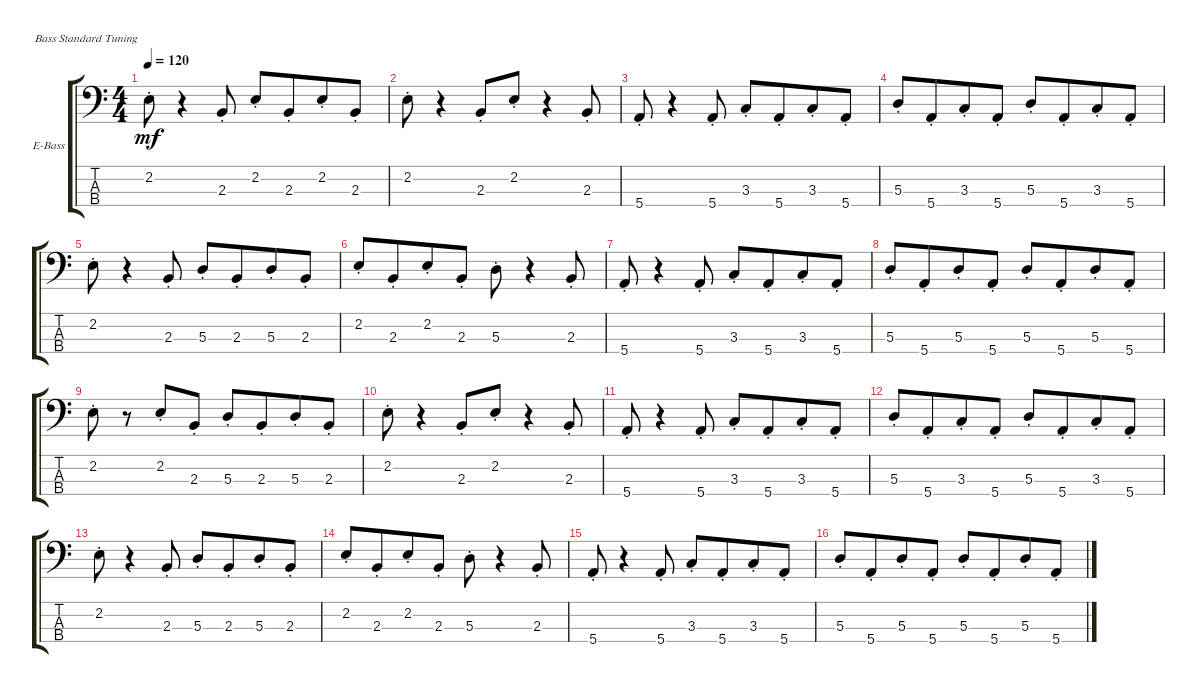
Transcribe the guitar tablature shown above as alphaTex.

\bracketExtendMode groupsimilarinstruments
\firstSystemTrackNameOrientation horizontal
\otherSystemsTrackNameOrientation horizontal
\track ("Бас 1" "E-Bass") {instrument electricbasspick}
\staff {score tabs}
\tuning (G2 D2 A1 E1)
\ts (4 4)
\tempo 120
\clef f4
\ks c
2.2{st}.8{dy mf} r.4 2.3{st}.8 2.2{st}.8 2.3{st}.8{beam merge} 2.2{st}.8 2.3{st}.8 |
2.2{st}.8 r.4 2.3{st}.8{beam merge} 2.2{st}.8 r.4 2.3{st}.8 |
5.4{st}.8 r.4 5.4{st}.8 3.3{st}.8 5.4{st}.8{beam merge} 3.3{st}.8 5.4{st}.8 |
5.3{st}.8 5.4{st}.8{beam merge} 3.3{st}.8 5.4{st}.8 5.3{st}.8 5.4{st}.8{beam merge} 3.3{st}.8 5.4{st}.8 |
2.2{st}.8 r.4 2.3{st}.8 5.3{st}.8 2.3{st}.8{beam merge} 5.3{st}.8 2.3{st}.8 |
2.2{st}.8 2.3{st}.8{beam merge} 2.2{st}.8 2.3{st}.8 5.3{st}.8 r.4 2.3{st}.8 |
5.4{st}.8 r.4 5.4{st}.8 3.3{st}.8 5.4{st}.8{beam merge} 3.3{st}.8 5.4{st}.8 |
5.3{st}.8 5.4{st}.8{beam merge} 5.3{st}.8 5.4{st}.8 5.3{st}.8 5.4{st}.8{beam merge} 5.3{st}.8 5.4{st}.8 |
2.2{st}.8 r.8 2.2{st}.8 2.3{st}.8 5.3{st}.8 2.3{st}.8{beam merge} 5.3{st}.8 2.3{st}.8 |
2.2{st}.8 r.4 2.3{st}.8{beam merge} 2.2{st}.8 r.4 2.3{st}.8 |
5.4{st}.8 r.4 5.4{st}.8 3.3{st}.8 5.4{st}.8{beam merge} 3.3{st}.8 5.4{st}.8 |
5.3{st}.8 5.4{st}.8{beam merge} 3.3{st}.8 5.4{st}.8 5.3{st}.8 5.4{st}.8{beam merge} 3.3{st}.8 5.4{st}.8 |
2.2{st}.8 r.4 2.3{st}.8 5.3{st}.8 2.3{st}.8{beam merge} 5.3{st}.8 2.3{st}.8 |
2.2{st}.8 2.3{st}.8{beam merge} 2.2{st}.8 2.3{st}.8 5.3{st}.8 r.4 2.3{st}.8 |
5.4{st}.8 r.4 5.4{st}.8 3.3{st}.8 5.4{st}.8{beam merge} 3.3{st}.8 5.4{st}.8 |
5.3{st}.8 5.4{st}.8{beam merge} 5.3{st}.8 5.4{st}.8 5.3{st}.8 5.4{st}.8{beam merge} 5.3{st}.8 5.4{st}.8
